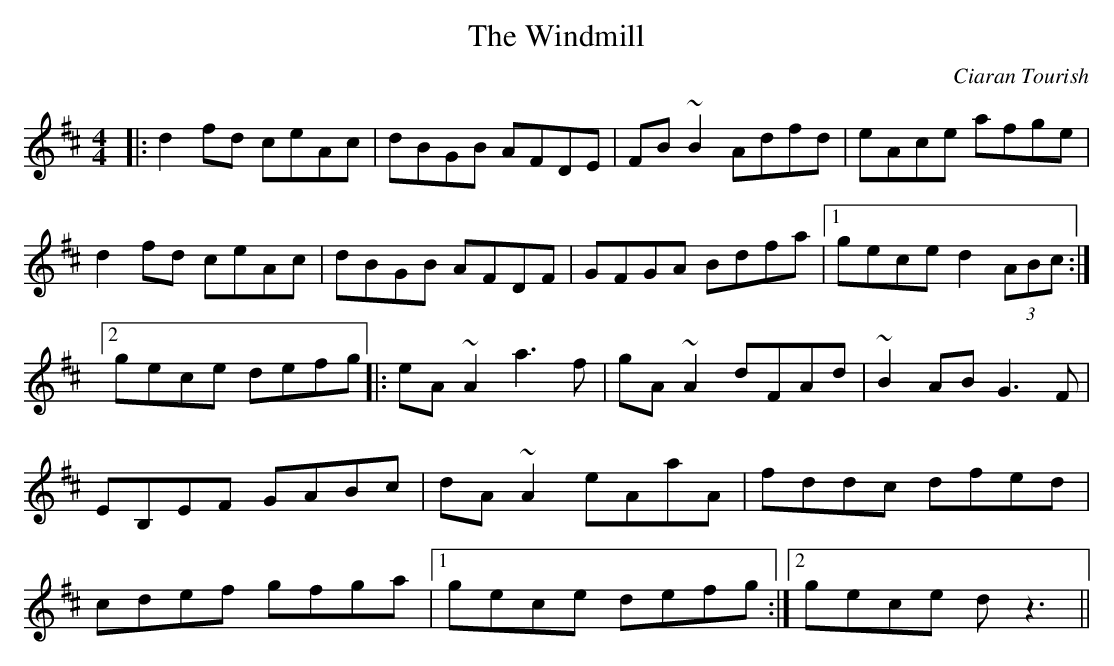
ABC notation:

X:1
T:Windmill, The
M:4/4
C:Ciaran Tourish
K:D
|:d2 fd ceAc|dBGB AFDE|FB ~B2 Adfd|eAce afge|\
d2 fd ceAc|dBGB AFDF|GFGA Bdfa|1gece d2 (3ABc:|2gece defg|:\
eA ~A2 a3 f|gA ~A2 dFAd| ~B2 AB G3 F|EB,EF GABc|\
dA ~A2 eAaA|fddc dfed|cdef gfga|1gece defg:|2gece dz3||
